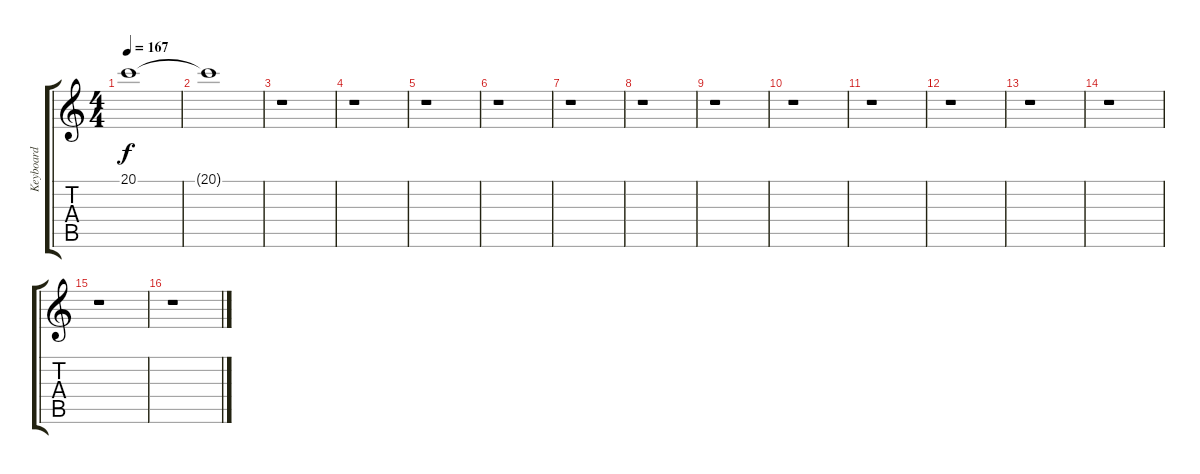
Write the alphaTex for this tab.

\track ("Keyboard" "Keyboard") {instrument pad4choir}
\staff {score tabs}
\tuning (E4 B3 G3 D3 A2 E2) {hide}
\ts (4 4)
\tempo 167
\clef g2
\ks c
20.1.1{dy f} |
20.1{t}.1 |
r.1 |
r.1 |
r.1 |
r.1 |
r.1 |
r.1 |
r.1 |
r.1 |
r.1 |
r.1 |
r.1 |
r.1 |
r.1 |
r.1
